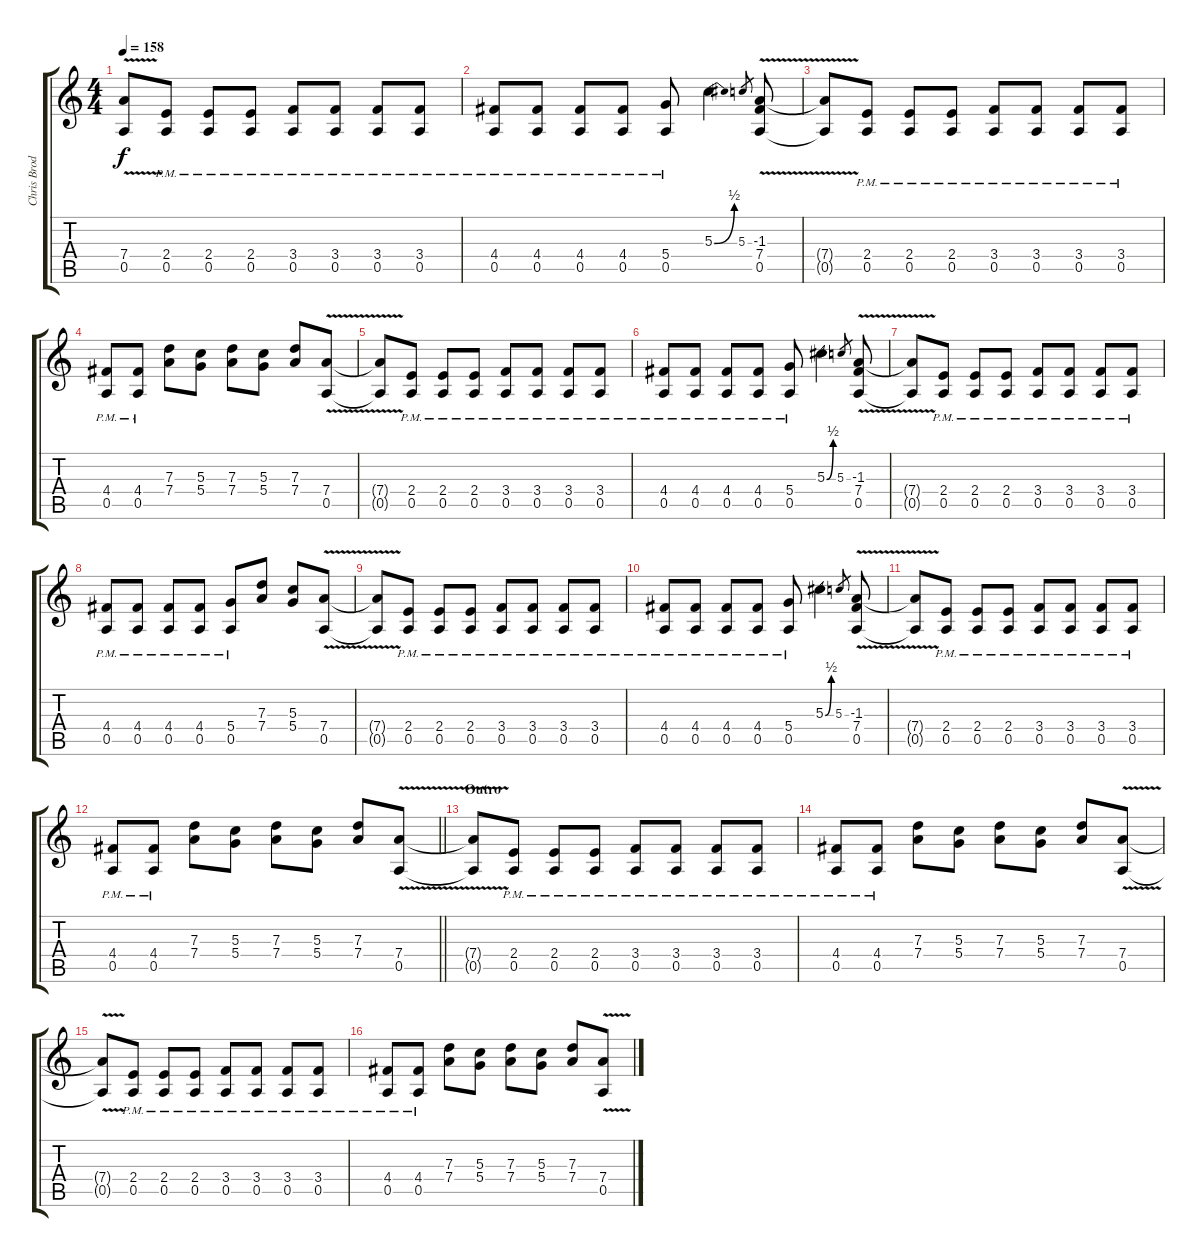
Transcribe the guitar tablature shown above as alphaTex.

\track ("Chris Broderick" "Chris Brod") {instrument distortionguitar}
\staff {score tabs}
\tuning (E4 B3 G3 D3 A2 E2) {hide}
\ts (4 4)
\tempo 158
\clef g2
\ks c
(7.4{v t} 0.5{v t}).8{dy f} (2.4{pm} 0.5{pm}).8 (2.4{pm} 0.5{pm}).8 (2.4{pm} 0.5{pm}).8 (3.4{pm} 0.5{pm}).8 (3.4{pm} 0.5{pm}).8 (3.4{pm} 0.5{pm}).8 (3.4{pm} 0.5{pm}).8 |
(4.4{pm} 0.5{pm}).8 (4.4{pm} 0.5{pm}).8 (4.4{pm} 0.5{pm}).8 (4.4{pm} 0.5{pm}).8 (5.4{pm} 0.5{pm}).8 5.3{be (bend 0 0 60 2)}.4 5.3.8{gr} (-1.3 7.4{v} 0.5{v}).8 |
(7.4{v t} 0.5{v t}).8 (2.4{pm} 0.5{pm}).8 (2.4{pm} 0.5{pm}).8 (2.4{pm} 0.5{pm}).8 (3.4{pm} 0.5{pm}).8 (3.4{pm} 0.5{pm}).8 (3.4{pm} 0.5{pm}).8 (3.4{pm} 0.5{pm}).8 |
(4.4{pm} 0.5{pm}).8 (4.4{pm} 0.5{pm}).8 (7.3 7.4).8 (5.3 5.4).8 (7.3 7.4).8 (5.3 5.4).8 (7.3 7.4).8 (7.4{v} 0.5{v}).8 |
(7.4{v t} 0.5{v t}).8 (2.4{pm} 0.5{pm}).8 (2.4{pm} 0.5{pm}).8 (2.4{pm} 0.5{pm}).8 (3.4{pm} 0.5{pm}).8 (3.4{pm} 0.5{pm}).8 (3.4{pm} 0.5{pm}).8 (3.4{pm} 0.5{pm}).8 |
(4.4{pm} 0.5{pm}).8 (4.4{pm} 0.5{pm}).8 (4.4{pm} 0.5{pm}).8 (4.4{pm} 0.5{pm}).8 (5.4{pm} 0.5{pm}).8 5.3{be (bend 0 0 60 2)}.4 5.3.8{gr} (-1.3 7.4{v} 0.5{v}).8 |
(7.4{v t} 0.5{v t}).8 (2.4{pm} 0.5{pm}).8 (2.4{pm} 0.5{pm}).8 (2.4{pm} 0.5{pm}).8 (3.4{pm} 0.5{pm}).8 (3.4{pm} 0.5{pm}).8 (3.4{pm} 0.5{pm}).8 (3.4{pm} 0.5{pm}).8 |
(4.4{pm} 0.5{pm}).8 (4.4{pm} 0.5{pm}).8 (4.4{pm} 0.5{pm}).8 (4.4{pm} 0.5{pm}).8 (5.4{pm} 0.5{pm}).8 (7.3 7.4).8 (5.3 5.4).8 (7.4{v} 0.5{v}).8 |
(7.4{v t} 0.5{v t}).8 (2.4{pm} 0.5{pm}).8 (2.4{pm} 0.5{pm}).8 (2.4{pm} 0.5{pm}).8 (3.4{pm} 0.5{pm}).8 (3.4{pm} 0.5{pm}).8 (3.4{pm} 0.5{pm}).8 (3.4{pm} 0.5{pm}).8 |
(4.4{pm} 0.5{pm}).8 (4.4{pm} 0.5{pm}).8 (4.4{pm} 0.5{pm}).8 (4.4{pm} 0.5{pm}).8 (5.4{pm} 0.5{pm}).8 5.3{be (bend 0 0 60 2)}.4 5.3.8{gr} (-1.3 7.4{v} 0.5{v}).8 |
(7.4{v t} 0.5{v t}).8 (2.4{pm} 0.5{pm}).8 (2.4{pm} 0.5{pm}).8 (2.4{pm} 0.5{pm}).8 (3.4{pm} 0.5{pm}).8 (3.4{pm} 0.5{pm}).8 (3.4{pm} 0.5{pm}).8 (3.4{pm} 0.5{pm}).8 |
\barLineRight lightlight
(4.4{pm} 0.5{pm}).8 (4.4{pm} 0.5{pm}).8 (7.3 7.4).8 (5.3 5.4).8 (7.3 7.4).8 (5.3 5.4).8 (7.3 7.4).8 (7.4{v} 0.5{v}).8 |
\section ("" "Outro")
(7.4{v t} 0.5{v t}).8 (2.4{pm} 0.5{pm}).8 (2.4{pm} 0.5{pm}).8 (2.4{pm} 0.5{pm}).8 (3.4{pm} 0.5{pm}).8 (3.4{pm} 0.5{pm}).8 (3.4{pm} 0.5{pm}).8 (3.4{pm} 0.5{pm}).8 |
(4.4{pm} 0.5{pm}).8 (4.4{pm} 0.5{pm}).8 (7.3 7.4).8 (5.3 5.4).8 (7.3 7.4).8 (5.3 5.4).8 (7.3 7.4).8 (7.4{v} 0.5{v}).8 |
(7.4{v t} 0.5{v t}).8 (2.4{pm} 0.5{pm}).8 (2.4{pm} 0.5{pm}).8 (2.4{pm} 0.5{pm}).8 (3.4{pm} 0.5{pm}).8 (3.4{pm} 0.5{pm}).8 (3.4{pm} 0.5{pm}).8 (3.4{pm} 0.5{pm}).8 |
(4.4{pm} 0.5{pm}).8 (4.4{pm} 0.5{pm}).8 (7.3 7.4).8 (5.3 5.4).8 (7.3 7.4).8 (5.3 5.4).8 (7.3 7.4).8 (7.4{v} 0.5{v}).8
